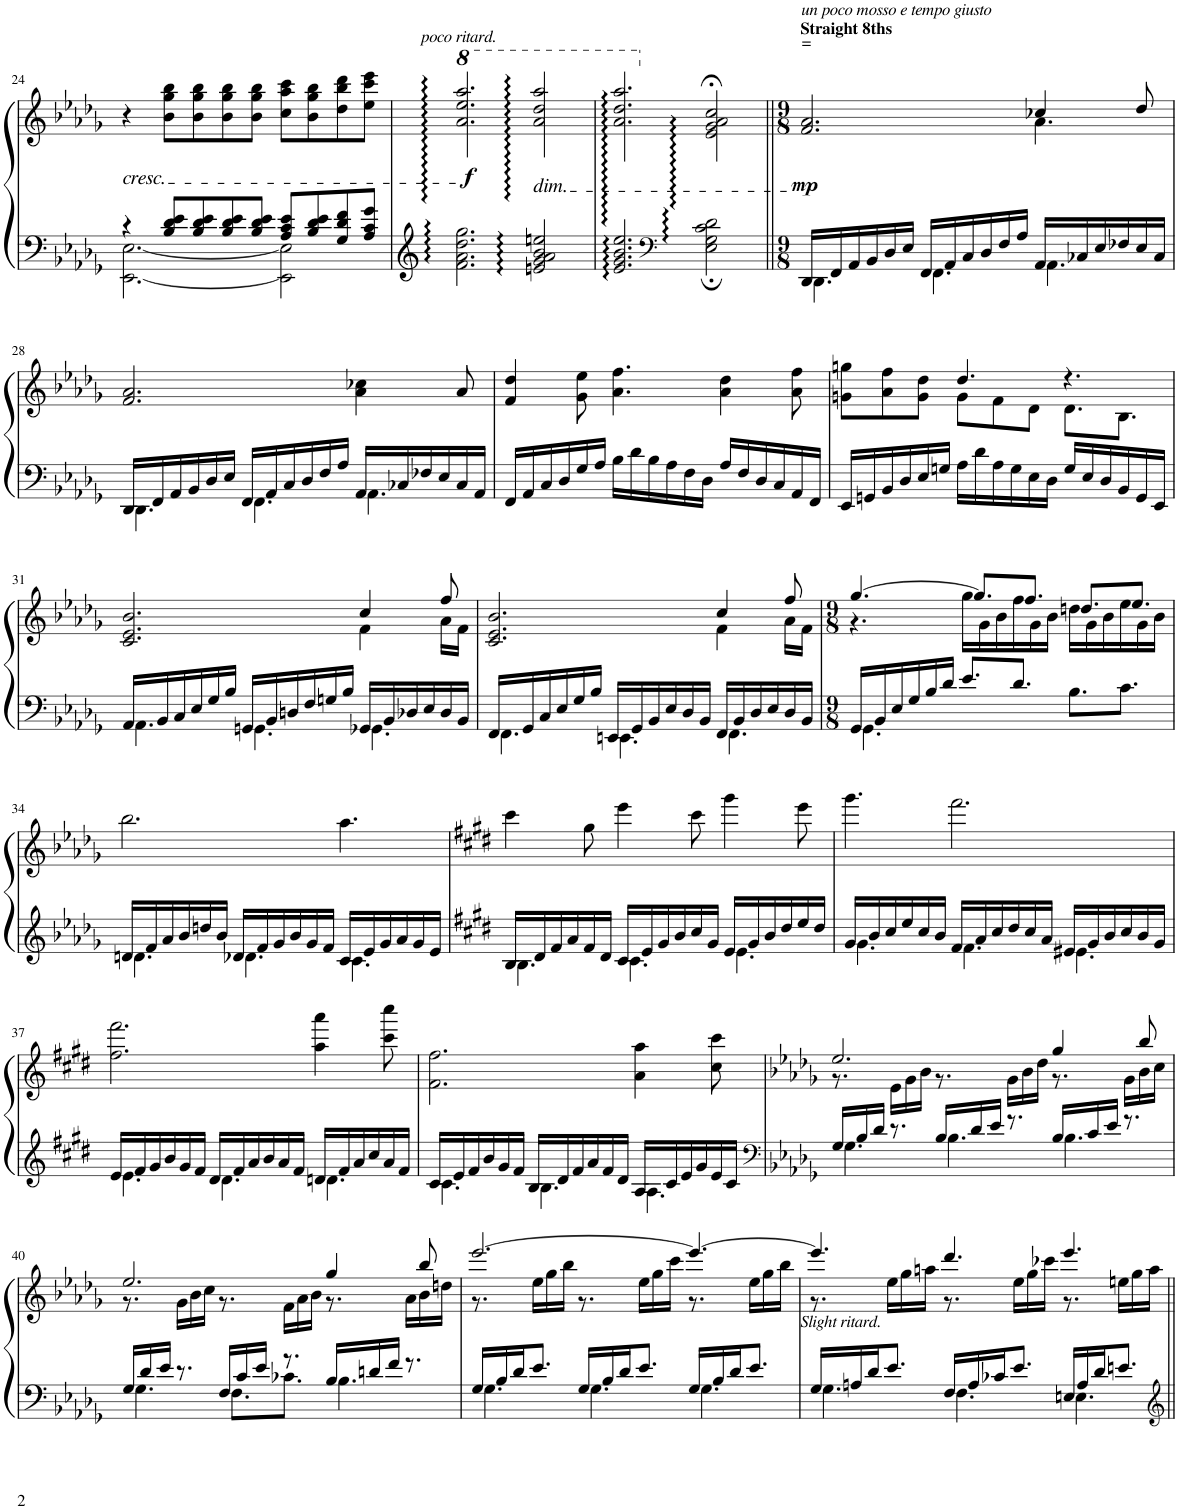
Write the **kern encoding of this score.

**kern	**kern	**dynam
*part1	*part1	*part1
*staff2	*staff1	*staff1/2
*I"Piano	*	*
*I'Pno.	*	*
!!LO:PB:g=z
*clefF4	*clefG2	*
*k[b-e-a-d-g-]	*k[b-e-a-d-g-]	*
*M5/4	*M5/4	*
=24	=24	=24
*^	*	*
!	!	!LO:TX:b:i:t=cresc.	!
4r	[2.EE-\ [<2.E-\	4r	.
8B-/ 8d-/ 8e-/L	.	8b-\ 8gg-\ 8bb-\L	.
8B-/ 8d-/ 8e-/	.	8b-\ 8gg-\ 8bb-\	.
8B-/ 8d-/ 8e-/	.	8b-\ 8gg-\ 8bb-\	.
8B-/ 8d-/ 8e-/J	.	8b-\ 8gg-\ 8bb-\J	.
8A-/ 8c/ 8e-/L	2EE-\] 2E-\]	8cc\ 8aa-\ 8ccc\L	.
8B-/ 8d-/ 8e-/	.	8b-\ 8gg-\ 8bb-\	.
8G-/ 8d-/ 8f/	.	8dd-\ 8bb-\ 8ddd-\	.
8A-/ 8c/ 8g-/J	.	8ee-\ 8ccc\ 8eee-\J	.
*v	*v	*	*
=25	=25	=25
*	*8va	*
!	!LO:TX:a:i:t=poco ritard.	!
!	!	!LO:DY:b
2.f\ 2.a-\ 2.dd-\ 2.gg-\	2.f/ 2.a-/ 2.dd-/ 2.gg-/ 2.aa-/ 2.eee-/ 2.aaa-/	f
!	!LO:TX:b:i:t=dim.	!
2en/ 2g-/ 2a-/ 2b-/ 2een/	2f-X/ 2a-/ 2b-/ 2ff-X/ 2aa-/ 2ddd-/ 2aaa-/	.
=26	=26	=26
2.e-/ 2.g-/ 2.b-/ 2.ee-/	2.e-/ 2.g-/ 2.b-/ 2.ee-/ 2.aa-/ 2.ddd-/ 2.aaa-/	.
*clefF4	*	*
*	*X8va	*
2E-\; 2G-\; 2c\; 2d-\;	2E-/;< 2G-/;< 2c/;< 2d-/;< 2e-/;< 2g-/;< 2a-/;< 2cc/;<	.
=27||	=27||	=27||
*M9/8	*M9/8	*
*^	*^	*
!	!	!LO:TX:a:i:t=un poco mosso e tempo giusto	!	!
!	!	!LO:TX:a:t==	!	!
!	!	!LO:TX:a:B:t=Straight 8ths	!	!
!	!	!	!	!LO:DY:b
16DD-/LL	4.DD-\	2.f/ 2.a-/	2.ryy	mp
16FF/	.	.	.	.
16AA-/	.	.	.	.
16BB-/	.	.	.	.
16D-/	.	.	.	.
16E-/JJ	.	.	.	.
16FF/LL	4.FF\	.	.	.
16AA-/	.	.	.	.
16C/	.	.	.	.
16D-/	.	.	.	.
16F/	.	.	.	.
16A-/JJ	.	.	.	.
16AA-/LL	4.AA-\	4cc-X/	4.a-\	.
16C-X/	.	.	.	.
16E-/	.	.	.	.
16F-X/	.	.	.	.
16E-/	.	8dd-/	.	.
16C-/JJ	.	.	.	.
*	*	*v	*v	*
!!LO:LB:g=z
=28	=28	=28	=28
16DD-/LL	4.DD-\	2.f/ 2.a-/	.
16FF/	.	.	.
16AA-/	.	.	.
16BB-/	.	.	.
16D-/	.	.	.
16E-/JJ	.	.	.
16FF/LL	4.FF\	.	.
16AA-/	.	.	.
16C/	.	.	.
16D-/	.	.	.
16F/	.	.	.
16A-/JJ	.	.	.
16AA-/LL	4.AA-\	4a-\ 4cc-X\	.
16C-X/	.	.	.
16F-X/	.	.	.
16E-/	.	.	.
16C-/	.	8a-/	.
16AA-/JJ	.	.	.
*v	*v	*	*
=29	=29	=29
16FF/LL	4f/ 4dd-/	.
16AA-/	.	.
16C/	.	.
16D-/	.	.
16G-/	8g-\ 8ee-\	.
16A-/JJ	.	.
16B-\LL	4.a-\ 4.ff\	.
16d-\	.	.
16B-\	.	.
16A-\	.	.
16F\	.	.
16D-\JJ	.	.
16A-/LL	4a-\ 4dd-\	.
16F/	.	.
16D-/	.	.
16C/	.	.
16AA-/	8a-\ 8ff\	.
16FF/JJ	.	.
=30	=30	=30
*	*^	*
16EE-/LL	8gn\ 8ggn\L	4.ryy	.
16GGn/	.	.	.
16BB-/	8a-\ 8ff\	.	.
16D-/	.	.	.
16E-/	8g\ 8dd-\J	.	.
16Gn/JJ	.	.	.
16A-\LL	4.dd-/	8g\L	.
16d-\	.	.	.
16A-\	.	8f\	.
16G\	.	.	.
16E-\	.	8d-\J	.
16D-\JJ	.	.	.
16G/LL	4.r	8.d-\L	.
16E-/	.	.	.
16D-/	.	.	.
16BB-/	.	8.B-\J	.
16GG/	.	.	.
16EE-/JJ	.	.	.
!!LO:LB:g=z	!!
=31	=31	=31	=31
*^	*	*	*
16AA-/LL	4.AA-\	2.c/ 2.e-/ 2.b-/	2.ryy	.
16BB-/	.	.	.	.
16C/	.	.	.	.
16E-/	.	.	.	.
16G-/	.	.	.	.
16B-/JJ	.	.	.	.
16GGn/LL	4.GG\	.	.	.
16BB-/	.	.	.	.
16Dn/	.	.	.	.
16F/	.	.	.	.
16Gn/	.	.	.	.
16B-/JJ	.	.	.	.
16GG-X/LL	4.GG-\	4cc/	4f\	.
16BB-/	.	.	.	.
16D-X/	.	.	.	.
16E-/	.	.	.	.
16D-/	.	8ff/	16a-\LL	.
16BB-/JJ	.	.	16f\JJ	.
=32	=32	=32	=32	=32
16FF/LL	4.FF\	2.c/ 2.e-/ 2.b-/	2.ryy	.
16GG-/	.	.	.	.
16C/	.	.	.	.
16E-/	.	.	.	.
16G-/	.	.	.	.
16B-/JJ	.	.	.	.
16EEn/LL	4.EE\	.	.	.
16GG-/	.	.	.	.
16BB-/	.	.	.	.
16E-/	.	.	.	.
16D-/	.	.	.	.
16BB-/JJ	.	.	.	.
16FF/LL	4.FF\	4cc/	4f\	.
16BB-/	.	.	.	.
16D-/	.	.	.	.
16E-/	.	.	.	.
16D-/	.	8ff/	16a-\LL	.
16BB-/JJ	.	.	16f\JJ	.
=33	=33	=33	=33	=33
*M9/8	*	*M9/8	*	*
16GG-/LL	4.GG-\	[4.gg-/	4.r	.
16BB-/	.	.	.	.
16E-/	.	.	.	.
16G-/	.	.	.	.
16B-/	.	.	.	.
16d-/JJ	.	.	.	.
8.e-/L	2.ryy	8.gg-/L]	16gg-\LL	.
.	.	.	16g-\	.
.	.	.	16b-\	.
8.d-/J	.	8.ff/J	16ff\	.
.	.	.	16g-\	.
.	.	.	16b-\JJ	.
8.B-\L	.	8.ddn/L	16dd\LL	.
.	.	.	16g-\	.
.	.	.	16b-\	.
8.c\J	.	8.ee-/J	16ee-\	.
.	.	.	16g-\	.
.	.	.	16b-\JJ	.
*	*	*v	*v	*
!!LO:LB:g=z
=34	=34	=34	=34
16dn/LL	4.d\	2.bb-\	.
16f/	.	.	.
16a-/	.	.	.
16b-/	.	.	.
16ddn/	.	.	.
16b-/JJ	.	.	.
16d-X/LL	4.d-\	.	.
16f/	.	.	.
16g-/	.	.	.
16b-/	.	.	.
16g-/	.	.	.
16f/JJ	.	.	.
16c/LL	4.c\	4.aa-\	.
16e-/	.	.	.
16g-/	.	.	.
16a-/	.	.	.
16g-/	.	.	.
16e-/JJ	.	.	.
=35	=35	=35	=35
*k[f#c#g#d#]	*	*k[f#c#g#d#]	*
16B/LL	4.B\	4ccc#\	.
16d#/	.	.	.
16f#/	.	.	.
16a/	.	.	.
16f#/	.	8gg#\	.
16d#/JJ	.	.	.
16c#/LL	4.c#\	4eee\	.
16e/	.	.	.
16g#/	.	.	.
16b/	.	.	.
16cc#/	.	8ccc#\	.
16g#/JJ	.	.	.
16e/LL	4.e\	4ggg#\	.
16g#/	.	.	.
16b/	.	.	.
16dd#/	.	.	.
16ee/	.	8eee\	.
16dd#/JJ	.	.	.
=36	=36	=36	=36
16g#/LL	4.g#\	4.ggg#\	.
16b/	.	.	.
16cc#/	.	.	.
16ee/	.	.	.
16cc#/	.	.	.
16b/JJ	.	.	.
16f#/LL	4.f#\	2.fff#\	.
16a/	.	.	.
16cc#/	.	.	.
16dd#/	.	.	.
16cc#/	.	.	.
16a/JJ	.	.	.
16e#X/LL	4.e#\	.	.
16g#/	.	.	.
16b/	.	.	.
16cc#/	.	.	.
16b/	.	.	.
16g#/JJ	.	.	.
!!LO:LB:g=z
=37	=37	=37	=37
16e/LL	4.e\	2.ff#\ 2.fff#\	.
16f#/	.	.	.
16g#/	.	.	.
16b/	.	.	.
16g#/	.	.	.
16f#/JJ	.	.	.
16d#/LL	4.d#\	.	.
16f#/	.	.	.
16a/	.	.	.
16b/	.	.	.
16a/	.	.	.
16f#/JJ	.	.	.
16dn/LL	4.d\	4aa\ 4aaa\	.
16f#/	.	.	.
16a/	.	.	.
16cc#/	.	.	.
16a/	.	8ccc#\ 8cccc#\	.
16f#/JJ	.	.	.
=38	=38	=38	=38
16c#/LL	4.c#\	2.f#\ 2.ff#\	.
16e/	.	.	.
16f#/	.	.	.
16b/	.	.	.
16g#/	.	.	.
16f#/JJ	.	.	.
16B/LL	4.B\	.	.
16d#/	.	.	.
16f#/	.	.	.
16a/	.	.	.
16f#/	.	.	.
16d#/JJ	.	.	.
16A/LL	4.A\	4a\ 4aa\	.
16c#/	.	.	.
16e/	.	.	.
16g#/	.	.	.
16e/	.	8cc#\ 8ccc#\	.
16c#/JJ	.	.	.
=39	=39	=39	=39
*clefF4	*	*	*
*k[b-e-a-d-g-]	*	*k[b-e-a-d-g-]	*
*	*	*^	*
16G-/LL	4.G-\	2.ee-/	8.r	.
16B-/	.	.	.	.
16d-/JJ	.	.	.	.
8.r	.	.	16e-\LL	.
.	.	.	16g-\	.
.	.	.	16b-\JJ	.
16B-/LL	4.B-\	.	8.r	.
16d-/	.	.	.	.
16e-/JJ	.	.	.	.
8.r	.	.	16g-\LL	.
.	.	.	16b-\	.
.	.	.	16dd-\JJ	.
16B-/LL	4.B-\	4gg-/	8.r	.
16c/	.	.	.	.
16e-/JJ	.	.	.	.
8.r	.	.	16g-\LL	.
.	.	8bb-/	16b-\	.
.	.	.	16cc\JJ	.
!!LO:LB:g=z	!!
=40	=40	=40	=40	=40
16G-/LL	4.G-\	2.ee-/	8.r	.
16d-/	.	.	.	.
16e-/JJ	.	.	.	.
8.r	.	.	16g-\LL	.
.	.	.	16b-\	.
.	.	.	16cc\JJ	.
16F/LL	8.F\L	.	8.r	.
16c/	.	.	.	.
16e-/JJ	.	.	.	.
8.r	8.c-X\J	.	16f\LL	.
.	.	.	16a-\	.
.	.	.	16b-\JJ	.
16B-/LL	4.B-\	4gg-/	8.r	.
16dn/	.	.	.	.
16f/JJ	.	.	.	.
8.r	.	.	16a-\LL	.
.	.	8bb-/	16b-\	.
.	.	.	16ddn\JJ	.
=41	=41	=41	=41	=41
16G-/LL	4.G-\	[2.eee-/	8.r	.
16B-/	.	.	.	.
16d-/J	.	.	.	.
8.e-/J	.	.	16ee-\LL	.
.	.	.	16gg-\	.
.	.	.	16bb-\JJ	.
16G-/LL	4.G-\	.	8.r	.
16B-/	.	.	.	.
16d-/J	.	.	.	.
8.e-/J	.	.	16ee-\LL	.
.	.	.	16gg-\	.
.	.	.	16ccc\JJ	.
16G-/LL	4.G-\	4.eee-/_	8.r	.
16B-/	.	.	.	.
16d-/J	.	.	.	.
8.e-/J	.	.	16ee-\LL	.
.	.	.	16gg-\	.
.	.	.	16bb-\JJ	.
=42	=42	=42	=42	=42
!LO:TX:a:i:t=Slight ritard.	!	!	!	!
16G-/LL	4.G-\	4.eee-/]	8.r	.
16An/	.	.	.	.
16d-/J	.	.	.	.
8.e-/J	.	.	16ee-\LL	.
.	.	.	16gg-\	.
.	.	.	16aan\JJ	.
16F/LL	4.F\	4.ddd-/	8.r	.
16A/	.	.	.	.
16c-X/J	.	.	.	.
8.e-/J	.	.	16ee-\LL	.
.	.	.	16gg-\	.
.	.	.	16ccc-X\JJ	.
16En/LL	4.E\	4.eee-/	8.r	.
16A/	.	.	.	.
16d-/J	.	.	.	.
8.en/J	.	.	16een\LL	.
.	.	.	16gg-\	.
.	.	.	16aa\JJ	.
*v	*v	*	*	*
*	*v	*v	*
=||	=||	=||
*-	*-	*-
